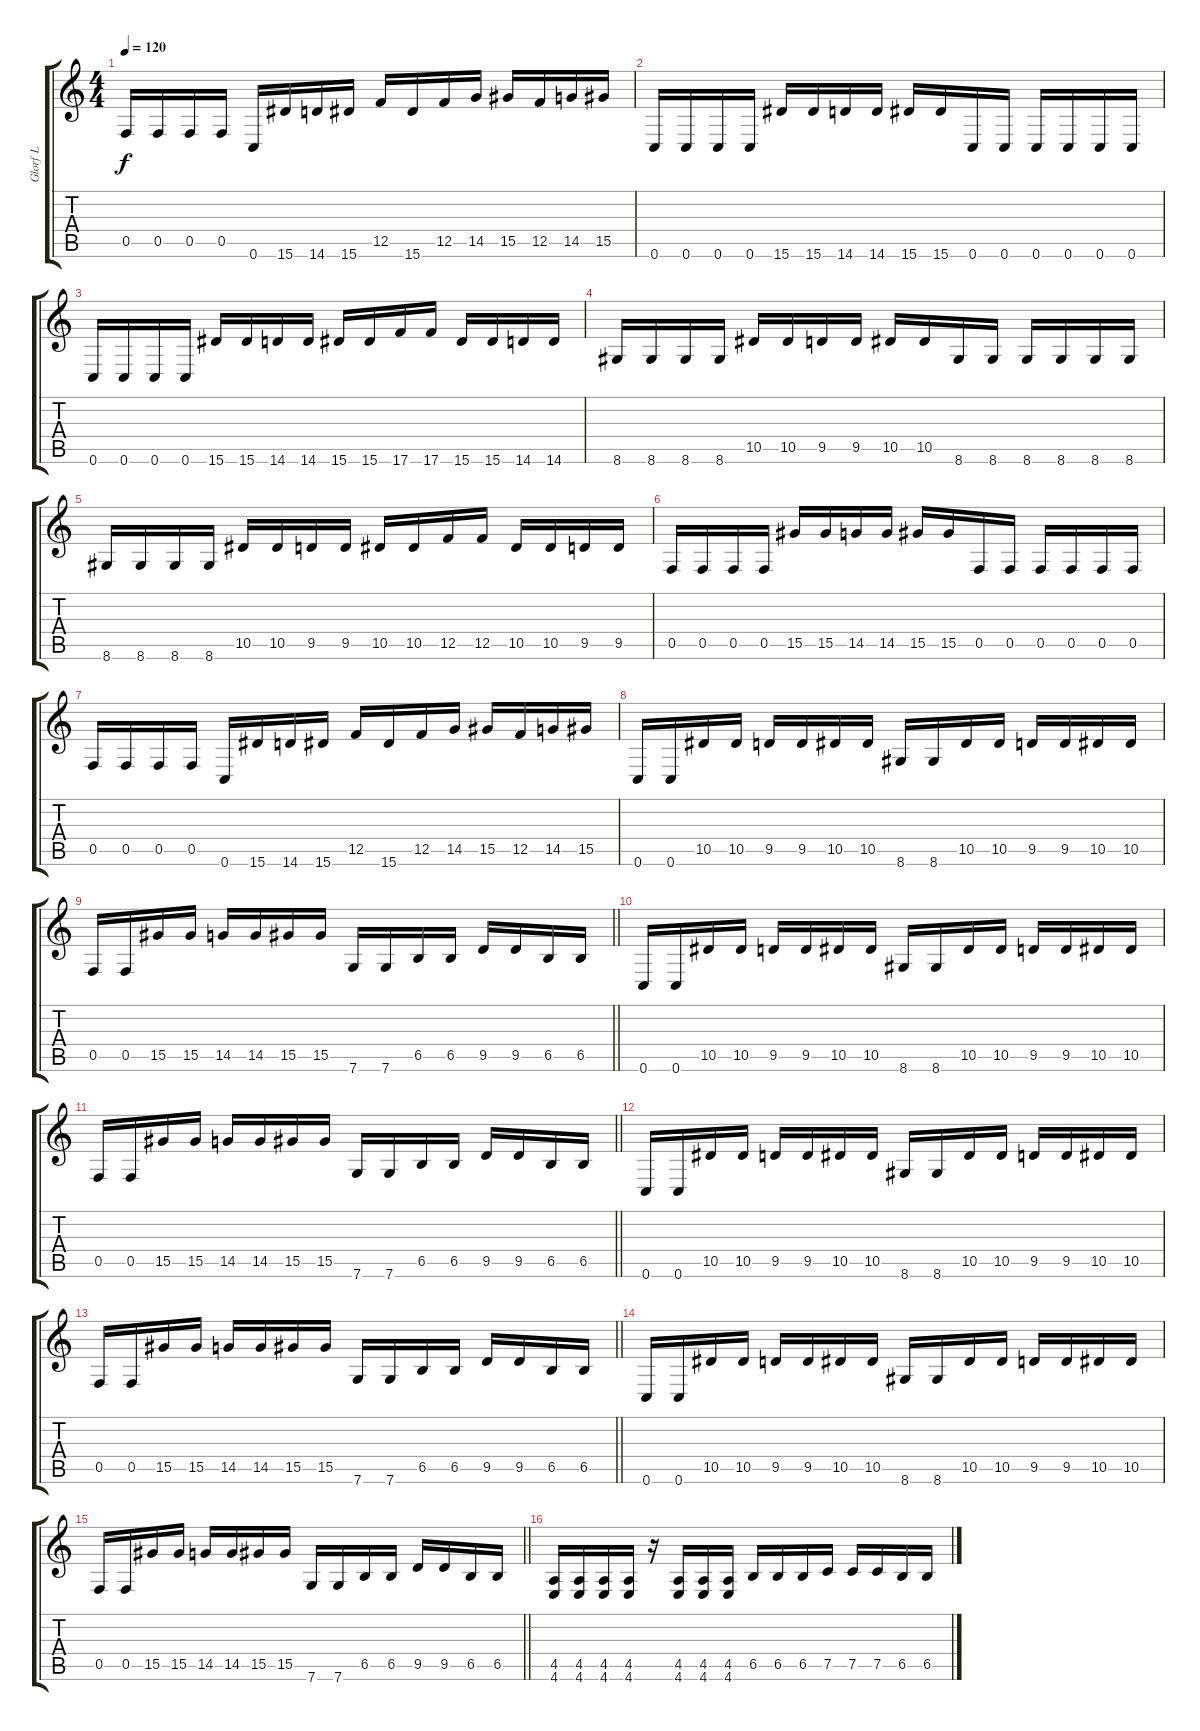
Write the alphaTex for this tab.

\track ("Glorf L" "Glorf L") {instrument distortionguitar}
\staff {score tabs}
\tuning (C4 G3 Eb3 Bb2 F2 C2) {hide}
\ts (4 4)
\tempo 120
\clef g2
\ks c
0.5.16{dy f} 0.5.16 0.5.16 0.5.16 0.6.16 15.6.16 14.6.16 15.6.16 12.5.16 15.6.16 12.5.16 14.5.16 15.5.16 12.5.16 14.5.16 15.5.16 |
0.6.16 0.6.16 0.6.16 0.6.16 15.6.16 15.6.16 14.6.16 14.6.16 15.6.16 15.6.16 0.6.16 0.6.16 0.6.16 0.6.16 0.6.16 0.6.16 |
0.6.16 0.6.16 0.6.16 0.6.16 15.6.16 15.6.16 14.6.16 14.6.16 15.6.16 15.6.16 17.6.16 17.6.16 15.6.16 15.6.16 14.6.16 14.6.16 |
8.6.16 8.6.16 8.6.16 8.6.16 10.5.16 10.5.16 9.5.16 9.5.16 10.5.16 10.5.16 8.6.16 8.6.16 8.6.16 8.6.16 8.6.16 8.6.16 |
8.6.16 8.6.16 8.6.16 8.6.16 10.5.16 10.5.16 9.5.16 9.5.16 10.5.16 10.5.16 12.5.16 12.5.16 10.5.16 10.5.16 9.5.16 9.5.16 |
0.5.16 0.5.16 0.5.16 0.5.16 15.5.16 15.5.16 14.5.16 14.5.16 15.5.16 15.5.16 0.5.16 0.5.16 0.5.16 0.5.16 0.5.16 0.5.16 |
0.5.16 0.5.16 0.5.16 0.5.16 0.6.16 15.6.16 14.6.16 15.6.16 12.5.16 15.6.16 12.5.16 14.5.16 15.5.16 12.5.16 14.5.16 15.5.16 |
0.6.16 0.6.16 10.5.16 10.5.16 9.5.16 9.5.16 10.5.16 10.5.16 8.6.16 8.6.16 10.5.16 10.5.16 9.5.16 9.5.16 10.5.16 10.5.16 |
\barLineRight lightlight
0.5.16 0.5.16 15.5.16 15.5.16 14.5.16 14.5.16 15.5.16 15.5.16 7.6.16 7.6.16 6.5.16 6.5.16 9.5.16 9.5.16 6.5.16 6.5.16 |
0.6.16 0.6.16 10.5.16 10.5.16 9.5.16 9.5.16 10.5.16 10.5.16 8.6.16 8.6.16 10.5.16 10.5.16 9.5.16 9.5.16 10.5.16 10.5.16 |
\barLineRight lightlight
0.5.16 0.5.16 15.5.16 15.5.16 14.5.16 14.5.16 15.5.16 15.5.16 7.6.16 7.6.16 6.5.16 6.5.16 9.5.16 9.5.16 6.5.16 6.5.16 |
0.6.16 0.6.16 10.5.16 10.5.16 9.5.16 9.5.16 10.5.16 10.5.16 8.6.16 8.6.16 10.5.16 10.5.16 9.5.16 9.5.16 10.5.16 10.5.16 |
\barLineRight lightlight
0.5.16 0.5.16 15.5.16 15.5.16 14.5.16 14.5.16 15.5.16 15.5.16 7.6.16 7.6.16 6.5.16 6.5.16 9.5.16 9.5.16 6.5.16 6.5.16 |
0.6.16 0.6.16 10.5.16 10.5.16 9.5.16 9.5.16 10.5.16 10.5.16 8.6.16 8.6.16 10.5.16 10.5.16 9.5.16 9.5.16 10.5.16 10.5.16 |
\barLineRight lightlight
0.5.16 0.5.16 15.5.16 15.5.16 14.5.16 14.5.16 15.5.16 15.5.16 7.6.16 7.6.16 6.5.16 6.5.16 9.5.16 9.5.16 6.5.16 6.5.16 |
(4.5 4.6).16 (4.5 4.6).16 (4.5 4.6).16 (4.5 4.6).16 r.16 (4.5 4.6).16 (4.5 4.6).16 (4.5 4.6).16 6.5.16 6.5.16 6.5.16 7.5.16 7.5.16 7.5.16 6.5.16 6.5.16
